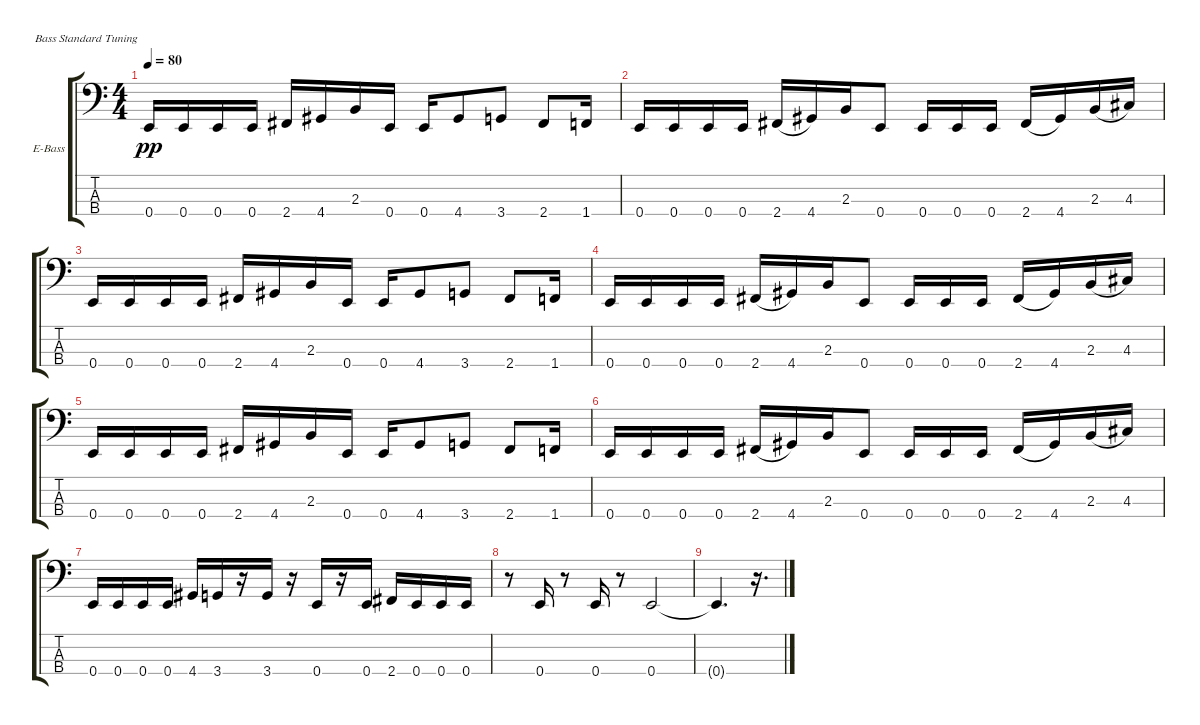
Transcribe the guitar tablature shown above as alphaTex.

\defaultSystemsLayout 4
\bracketExtendMode groupsimilarinstruments
\firstSystemTrackNameOrientation horizontal
\otherSystemsTrackNameOrientation horizontal
\track ("Electric Bass" "E-Bass") {instrument electricbassfinger}
\staff {score tabs}
\tuning (G2 D2 A1 E1)
\ts (4 4)
\tempo 80
\clef f4
\ks c
0.4.16{dy pp} 0.4.16 0.4.16 0.4.16 2.4.16 4.4.16 2.3.16 0.4.16 0.4.16 4.4.8 3.4.8 2.4.8 1.4.16 |
0.4.16 0.4.16 0.4.16 0.4.16 2.4.16{legatoorigin} 4.4.16 2.3.16 0.4.8 0.4.16 0.4.16 0.4.16 2.4.16{legatoorigin} 4.4.16 2.3.16{legatoorigin} 4.3.16 |
0.4.16 0.4.16 0.4.16 0.4.16 2.4.16 4.4.16 2.3.16 0.4.16 0.4.16 4.4.8 3.4.8 2.4.8 1.4.16 |
0.4.16 0.4.16 0.4.16 0.4.16 2.4.16{legatoorigin} 4.4.16 2.3.16 0.4.8 0.4.16 0.4.16 0.4.16 2.4.16{legatoorigin} 4.4.16 2.3.16{legatoorigin} 4.3.16 |
0.4.16 0.4.16 0.4.16 0.4.16 2.4.16 4.4.16 2.3.16 0.4.16 0.4.16 4.4.8 3.4.8 2.4.8 1.4.16 |
0.4.16 0.4.16 0.4.16 0.4.16 2.4.16{legatoorigin} 4.4.16 2.3.16 0.4.8 0.4.16 0.4.16 0.4.16 2.4.16{legatoorigin} 4.4.16 2.3.16{legatoorigin} 4.3.16 |
0.4.16 0.4.16 0.4.16 0.4.16 4.4.16 3.4.16 r.16 3.4.16 r.16 0.4.16 r.16 0.4.16 2.4.16 0.4.16 0.4.16 0.4.16 |
r.8 0.4.16 r.8 0.4.16 r.8 0.4.2 |
0.4{t}.4{d} r.16{d}
